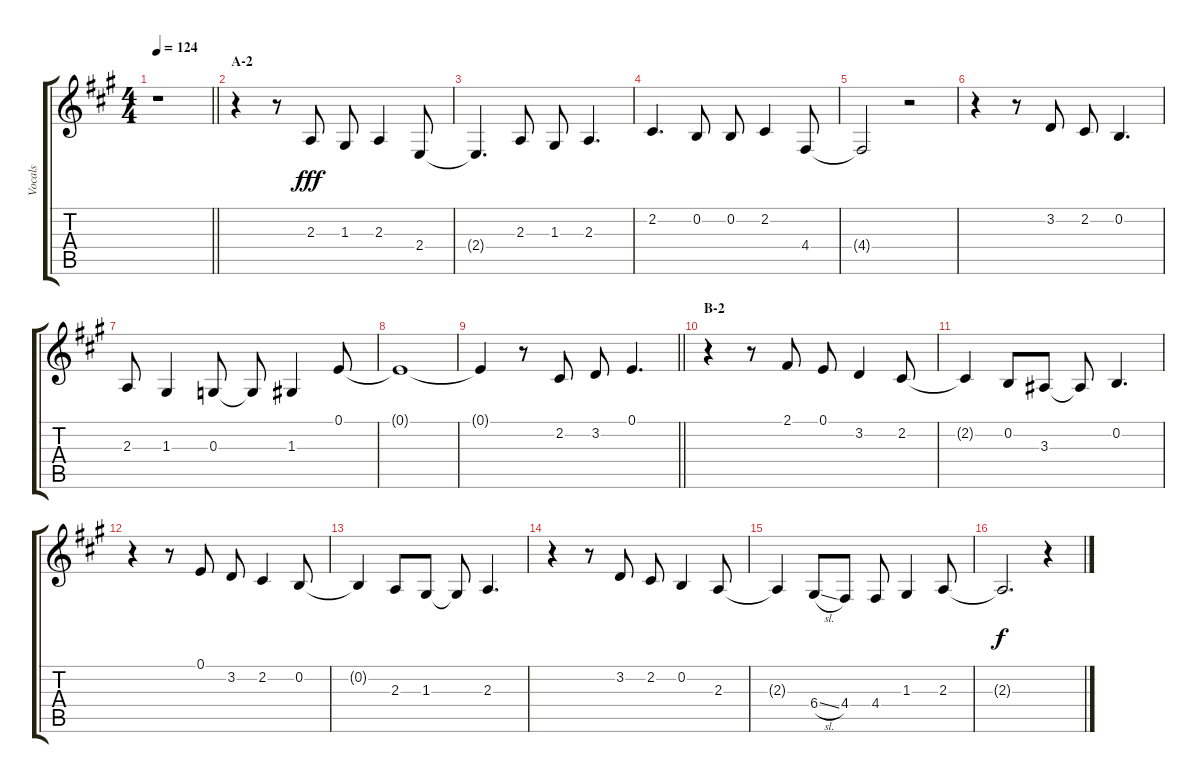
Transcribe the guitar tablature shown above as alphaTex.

\track ("Vocals" "Vocals") {instrument voiceoohs}
\staff {score tabs}
\tuning (E4 B3 G3 D3 A2 E2) {hide}
\ts (4 4)
\tempo 124
\clef g2
\barLineRight lightlight
\ks a
r.1{dy fff} |
\section ("" "A-2")
r.4 r.8 2.3.8 1.3.8 2.3.4 2.4.8 |
2.4{t}.4{d} 2.3.8 1.3.8 2.3.4{d} |
2.2.4{d} 0.2.8 0.2.8 2.2.4 4.4.8 |
4.4{t}.2 r.2 |
r.4 r.8 3.2.8 2.2.8 0.2.4{d} |
2.3.8 1.3.4 0.3.8 0.3{t}.8 1.3.4 0.1.8 |
0.1{t}.1 |
\barLineRight lightlight
0.1{t}.4 r.8 2.2.8 3.2.8 0.1.4{d} |
\section ("" "B-2")
r.4 r.8 2.1.8 0.1.8 3.2.4 2.2.8 |
2.2{t}.4 0.2.8 3.3.8 3.3{t}.8 0.2.4{d} |
r.4 r.8 0.1.8 3.2.8 2.2.4 0.2.8 |
0.2{t}.4 2.3.8 1.3.8 1.3{t}.8 2.3.4{d} |
r.4 r.8 3.2.8 2.2.8 0.2.4 2.3.8 |
2.3{t}.4 6.4{sl}.8 4.4.8 4.4.8 1.3.4 2.3.8 |
2.3{t}.2{d dy f} r.4
